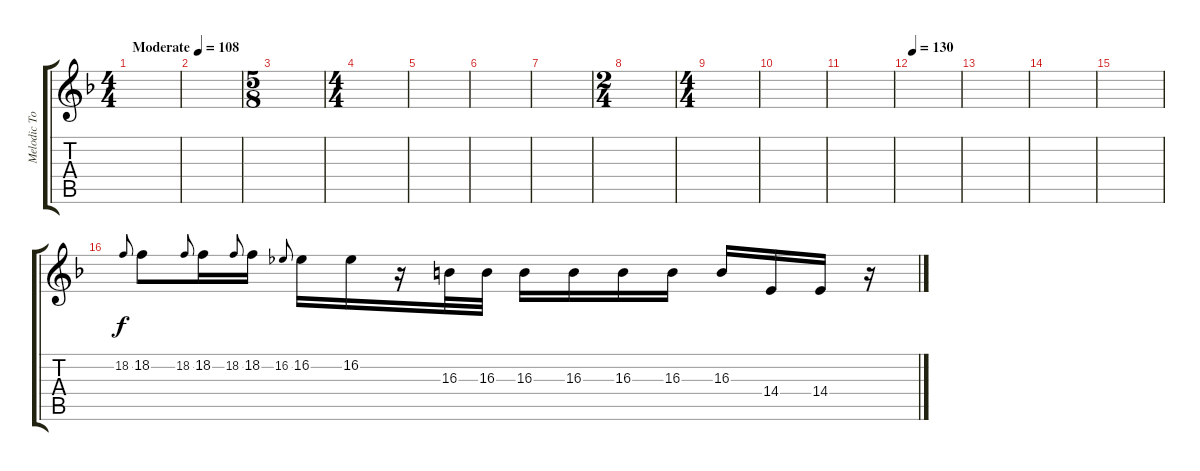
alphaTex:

\track ("Melodic Toms" "Melodic To") {instrument melodictom}
\staff {score tabs}
\tuning (E4 B3 G3 D3 A2 E2) {hide}
\ts (4 4)
\tempo (108 "Moderate")
\clef g2
\ks f
|
|
\ts (5 8)
|
\ts (4 4)
|
|
|
|
\ts (2 4)
|
\ts (4 4)
|
|
|
\tempo 130
|
|
|
|
18.2.8{gr onbeat} 18.2.8 18.2.8{gr onbeat} 18.2.16 18.2.8{gr onbeat} 18.2.16 16.2.8{gr onbeat} 16.2.16 16.2.16 r.16 16.3.32 16.3.32 16.3.16 16.3.16 16.3.16 16.3.16 16.3.16 14.4.16 14.4.16 r.16
